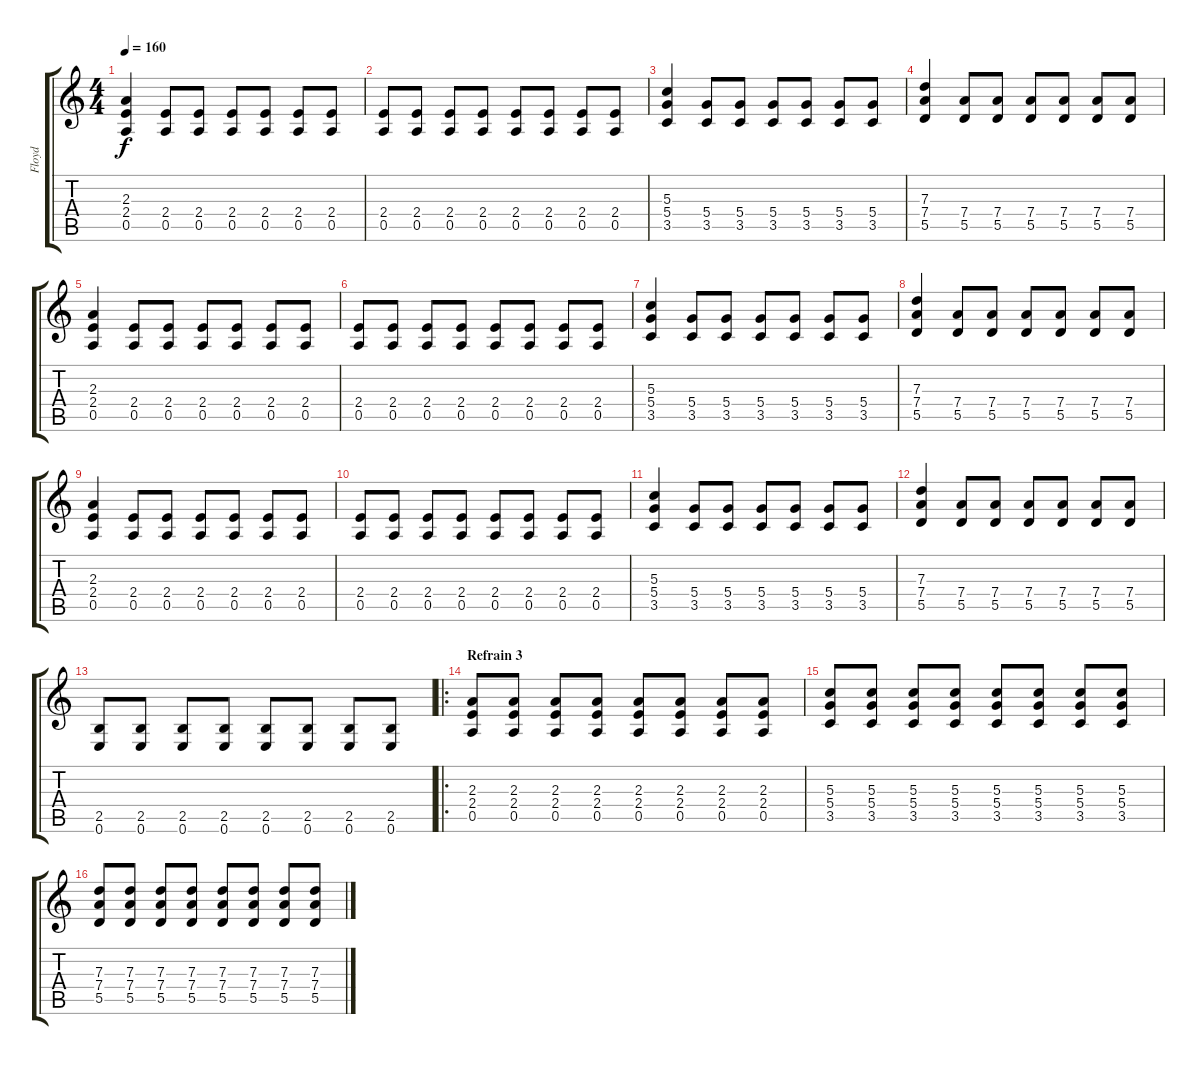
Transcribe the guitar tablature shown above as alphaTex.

\track ("Floyd" "Floyd") {instrument distortionguitar}
\staff {score tabs}
\tuning (E4 B3 G3 D3 A2 E2) {hide}
\ts (4 4)
\tempo 160
\clef g2
\ks c
(2.3 2.4 0.5).4{dy f} (2.4 0.5).8 (2.4 0.5).8 (2.4 0.5).8 (2.4 0.5).8 (2.4 0.5).8 (2.4 0.5).8 |
(2.4 0.5).8 (2.4 0.5).8 (2.4 0.5).8 (2.4 0.5).8 (2.4 0.5).8 (2.4 0.5).8 (2.4 0.5).8 (2.4 0.5).8 |
(5.3 5.4 3.5).4 (5.4 3.5).8 (5.4 3.5).8 (5.4 3.5).8 (5.4 3.5).8 (5.4 3.5).8 (5.4 3.5).8 |
(7.3 7.4 5.5).4 (7.4 5.5).8 (7.4 5.5).8 (7.4 5.5).8 (7.4 5.5).8 (7.4 5.5).8 (7.4 5.5).8 |
(2.3 2.4 0.5).4 (2.4 0.5).8 (2.4 0.5).8 (2.4 0.5).8 (2.4 0.5).8 (2.4 0.5).8 (2.4 0.5).8 |
(2.4 0.5).8 (2.4 0.5).8 (2.4 0.5).8 (2.4 0.5).8 (2.4 0.5).8 (2.4 0.5).8 (2.4 0.5).8 (2.4 0.5).8 |
(5.3 5.4 3.5).4 (5.4 3.5).8 (5.4 3.5).8 (5.4 3.5).8 (5.4 3.5).8 (5.4 3.5).8 (5.4 3.5).8 |
(7.3 7.4 5.5).4 (7.4 5.5).8 (7.4 5.5).8 (7.4 5.5).8 (7.4 5.5).8 (7.4 5.5).8 (7.4 5.5).8 |
(2.3 2.4 0.5).4 (2.4 0.5).8 (2.4 0.5).8 (2.4 0.5).8 (2.4 0.5).8 (2.4 0.5).8 (2.4 0.5).8 |
(2.4 0.5).8 (2.4 0.5).8 (2.4 0.5).8 (2.4 0.5).8 (2.4 0.5).8 (2.4 0.5).8 (2.4 0.5).8 (2.4 0.5).8 |
(5.3 5.4 3.5).4 (5.4 3.5).8 (5.4 3.5).8 (5.4 3.5).8 (5.4 3.5).8 (5.4 3.5).8 (5.4 3.5).8 |
(7.3 7.4 5.5).4 (7.4 5.5).8 (7.4 5.5).8 (7.4 5.5).8 (7.4 5.5).8 (7.4 5.5).8 (7.4 5.5).8 |
(2.5 0.6).8 (2.5 0.6).8 (2.5 0.6).8 (2.5 0.6).8 (2.5 0.6).8 (2.5 0.6).8 (2.5 0.6).8 (2.5 0.6).8 |
\ro
\section ("" "Refrain 3")
(2.3 2.4 0.5).8 (2.3 2.4 0.5).8 (2.3 2.4 0.5).8 (2.3 2.4 0.5).8 (2.3 2.4 0.5).8 (2.3 2.4 0.5).8 (2.3 2.4 0.5).8 (2.3 2.4 0.5).8 |
(5.3 5.4 3.5).8 (5.3 5.4 3.5).8 (5.3 5.4 3.5).8 (5.3 5.4 3.5).8 (5.3 5.4 3.5).8 (5.3 5.4 3.5).8 (5.3 5.4 3.5).8 (5.3 5.4 3.5).8 |
(7.3 7.4 5.5).8 (7.3 7.4 5.5).8 (7.3 7.4 5.5).8 (7.3 7.4 5.5).8 (7.3 7.4 5.5).8 (7.3 7.4 5.5).8 (7.3 7.4 5.5).8 (7.3 7.4 5.5).8
